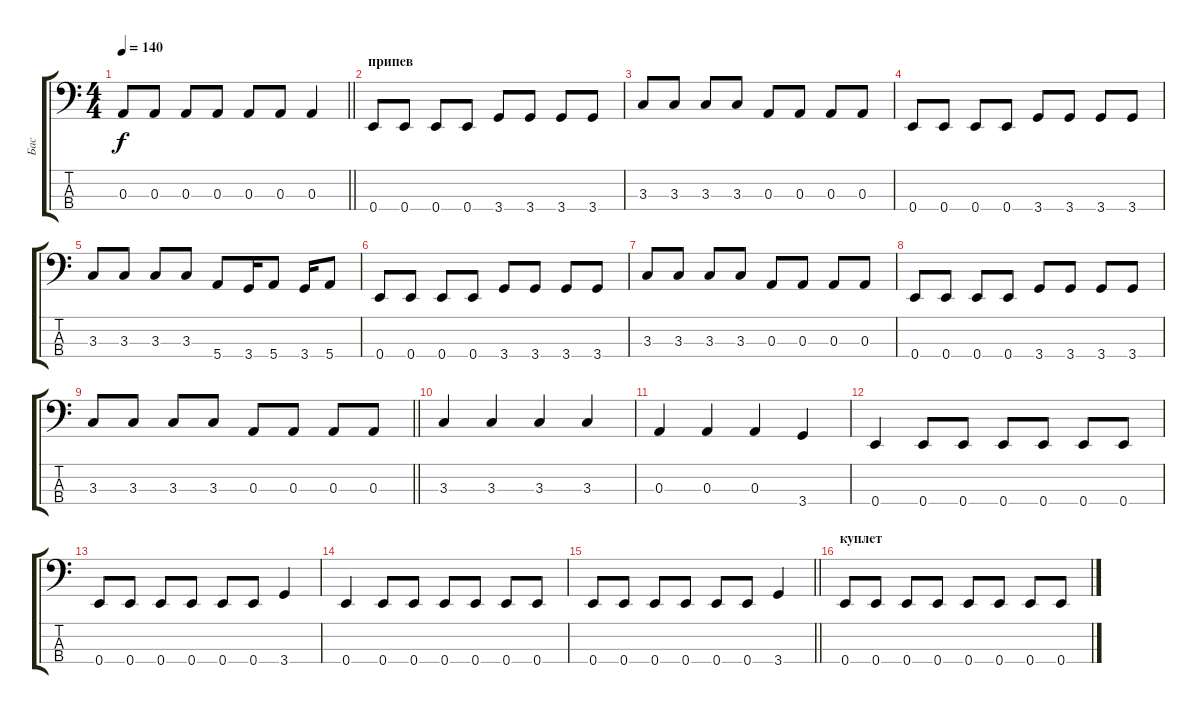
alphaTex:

\track ("Бас" "Бас") {instrument electricbassfinger}
\staff {score tabs}
\tuning (G2 D2 A1 E1) {hide}
\ts (4 4)
\tempo 140
\clef f4
\barLineRight lightlight
\ks c
0.3.8{dy f} 0.3.8 0.3.8 0.3.8 0.3.8 0.3.8 0.3.4 |
\section ("" "припев")
0.4.8 0.4.8 0.4.8 0.4.8 3.4.8 3.4.8 3.4.8 3.4.8 |
3.3.8 3.3.8 3.3.8 3.3.8 0.3.8 0.3.8 0.3.8 0.3.8 |
0.4.8 0.4.8 0.4.8 0.4.8 3.4.8 3.4.8 3.4.8 3.4.8 |
3.3.8 3.3.8 3.3.8 3.3.8 5.4.8 3.4.16 5.4.8 3.4.16 5.4.8 |
0.4.8 0.4.8 0.4.8 0.4.8 3.4.8 3.4.8 3.4.8 3.4.8 |
3.3.8 3.3.8 3.3.8 3.3.8 0.3.8 0.3.8 0.3.8 0.3.8 |
0.4.8 0.4.8 0.4.8 0.4.8 3.4.8 3.4.8 3.4.8 3.4.8 |
\barLineRight lightlight
3.3.8 3.3.8 3.3.8 3.3.8 0.3.8 0.3.8 0.3.8 0.3.8 |
3.3.4 3.3.4 3.3.4 3.3.4 |
0.3.4 0.3.4 0.3.4 3.4.4 |
0.4.4 0.4.8 0.4.8 0.4.8 0.4.8 0.4.8 0.4.8 |
0.4.8 0.4.8 0.4.8 0.4.8 0.4.8 0.4.8 3.4.4 |
0.4.4 0.4.8 0.4.8 0.4.8 0.4.8 0.4.8 0.4.8 |
\barLineRight lightlight
0.4.8 0.4.8 0.4.8 0.4.8 0.4.8 0.4.8 3.4.4 |
\section ("" "куплет")
0.4.8 0.4.8 0.4.8 0.4.8 0.4.8 0.4.8 0.4.8 0.4.8
